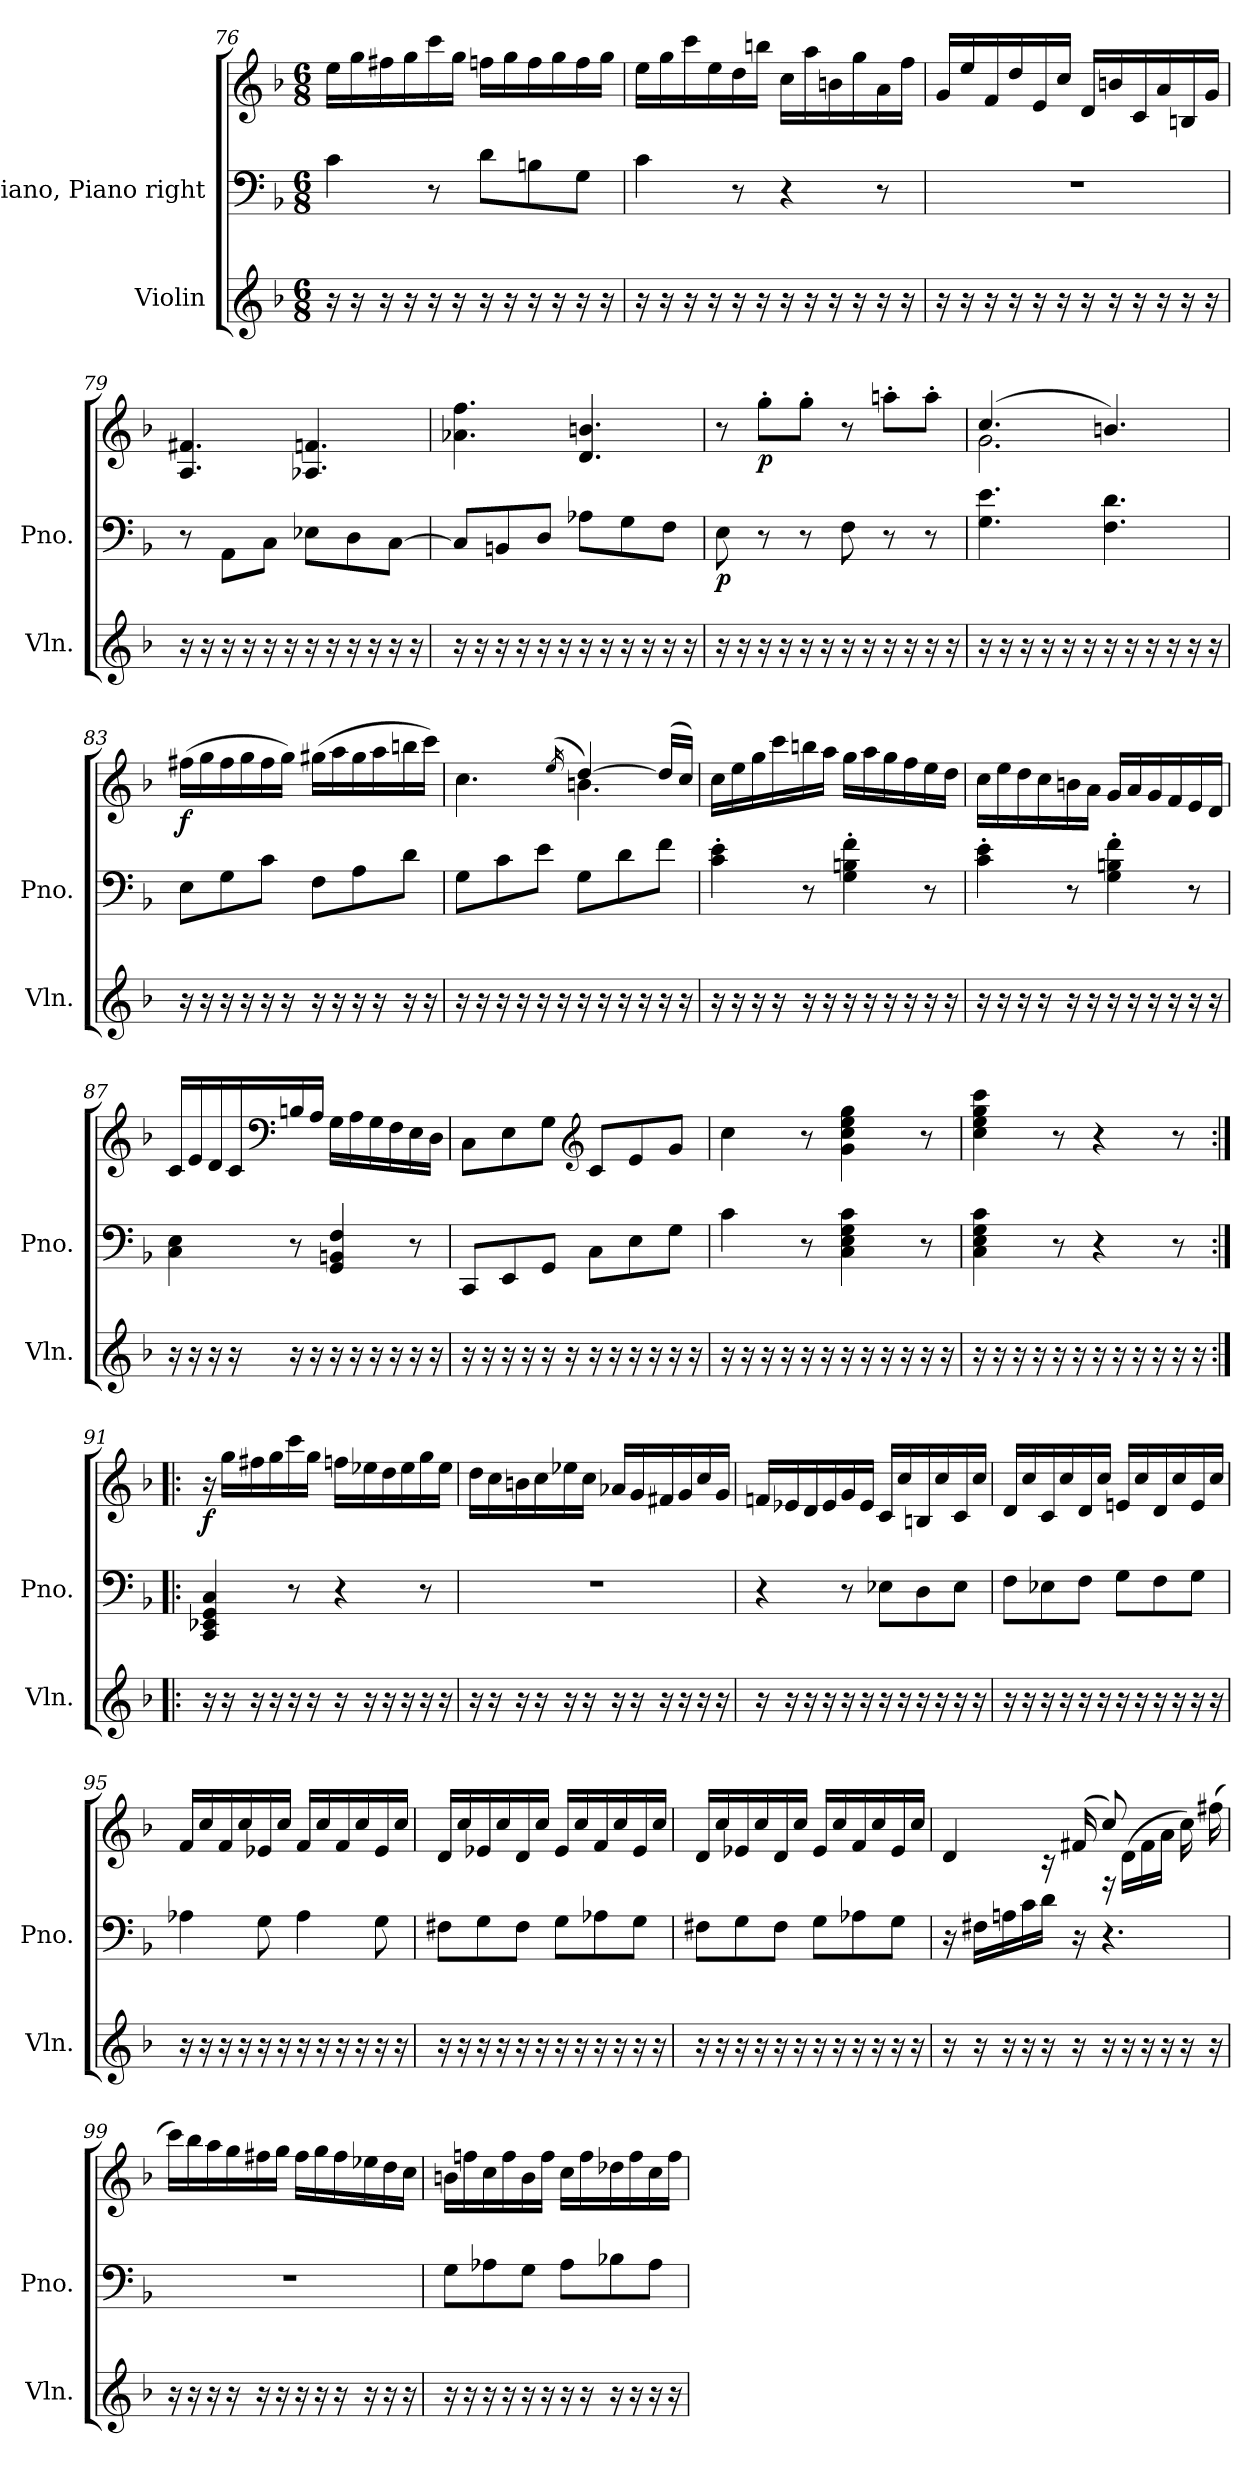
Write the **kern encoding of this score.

**kern	**kern	**kern	**dynam
*part2	*part1	*part1	*part1
*staff3	*staff2	*staff1	*staff1/2
*I"Violin	*I"Piano, Piano right	*	*
*I'Vln.	*I'Pno.	*	*
*clefG2	*clefF4	*clefG2	*
*k[b-]	*k[b-]	*k[b-]	*
*M6/8	*M6/8	*M6/8	*
=76	=76	=76	=76
16r	4c\	16ee\LL	.
16r	.	16gg\	.
16r	.	16ff#X\	.
16r	.	16gg\	.
16r	8r	16ccc\	.
16r	.	16gg\JJ	.
16r	8d\L	16ffn\LL	.
16r	.	16gg\	.
16r	8Bn\	16ff\	.
16r	.	16gg\	.
16r	8G\J	16ff\	.
16r	.	16gg\JJ	.
=77	=77	=77	=77
16r	4c\	16ee\LL	.
16r	.	16gg\	.
16r	.	16ccc\	.
16r	.	16ee\	.
16r	8r	16dd\	.
16r	.	16bbn\JJ	.
16r	4r	16cc\LL	.
16r	.	16aa\	.
16r	.	16bn\	.
16r	.	16gg\	.
16r	8r	16a\	.
16r	.	16ff\JJ	.
!!LO:LB:g=z
=78	=78	=78	=78
16r	2.r	16g/LL	.
16r	.	16ee/	.
16r	.	16f/	.
16r	.	16dd/	.
16r	.	16e/	.
16r	.	16cc/JJ	.
16r	.	16d/LL	.
16r	.	16bn/	.
16r	.	16c/	.
16r	.	16a/	.
16r	.	16Bn/	.
16r	.	16g/JJ	.
=79	=79	=79	=79
16r	8r	4.A/ 4.f#X/	.
16r	.	.	.
16r	8AA\L	.	.
16r	.	.	.
16r	8C\J	.	.
16r	.	.	.
16r	8E-X\L	4.A-X/ 4.fn/	.
16r	.	.	.
16r	8D\	.	.
16r	.	.	.
16r	[8C\J	.	.
16r	.	.	.
=80	=80	=80	=80
16r	8C/L]	4.a-X\ 4.ff\	.
16r	.	.	.
16r	8BBn/	.	.
16r	.	.	.
16r	8D/J	.	.
16r	.	.	.
16r	8A-X\L	4.d/ 4.bn/	.
16r	.	.	.
16r	8G\	.	.
16r	.	.	.
16r	8F\J	.	.
16r	.	.	.
!!LO:PB:g=z
=81	=81	=81	=81
!	!	!	!LO:DY:b=2
16r	8E\	8r	p
16r	.	.	.
!	!	!	!LO:DY:b
16r	8r	8gg'\L	p
16r	.	.	.
16r	8r	8gg'\J	.
16r	.	.	.
16r	8F\	8r	.
16r	.	.	.
16r	8r	8aan'\L	.
16r	.	.	.
16r	8r	8aa'\J	.
16r	.	.	.
=82	=82	=82	=82
*	*	*^	*
16r	4.G\ 4.e\	(>4.cc/	2.g\	.
16r	.	.	.	.
16r	.	.	.	.
16r	.	.	.	.
16r	.	.	.	.
16r	.	.	.	.
16r	4.F\ 4.d\	4.bn/)	.	.
16r	.	.	.	.
16r	.	.	.	.
16r	.	.	.	.
16r	.	.	.	.
16r	.	.	.	.
*	*	*v	*v	*
=83	=83	=83	=83
!	!	!	!LO:DY:b
16r	8E\L	(>16ff#X\LL	f
16r	.	16gg\	.
16r	8G\	16ff#\	.
16r	.	16gg\	.
16r	8c\J	16ff#\	.
16r	.	16gg\JJ)	.
16r	8F\L	(>16gg#X\LL	.
16r	.	16aa\	.
16r	8A\	16gg#\	.
16r	.	16aa\	.
16r	8d\J	16bbn\	.
16r	.	16ccc\JJ)	.
!!LO:LB:g=z
=84	=84	=84	=84
*	*	*^	*
16r	8G\L	4.cc\	4.ryy	.
16r	.	.	.	.
16r	8c\	.	.	.
16r	.	.	.	.
16r	8e\J	.	.	.
16r	.	.	.	.
.	.	(>16qee/	.	.
16r	8G\L	[4dd/)	4.bn\	.
16r	.	.	.	.
16r	8d\	.	.	.
16r	.	.	.	.
16r	8f\J	(>16dd/LL]	.	.
16r	.	16cc/JJ)	.	.
*	*	*v	*v	*
=85	=85	=85	=85
16r	4c\' 4e\'	16cc\LL	.
16r	.	16ee\	.
16r	.	16gg\	.
16r	.	16ccc\	.
16r	8r	16bbn\	.
16r	.	16aa\JJ	.
16r	4G\' 4Bn\' 4f\'	16gg\LL	.
16r	.	16aa\	.
16r	.	16gg\	.
16r	.	16ff\	.
16r	8r	16ee\	.
16r	.	16dd\JJ	.
=86	=86	=86	=86
16r	4c\' 4e\'	16cc\LL	.
16r	.	16ee\	.
16r	.	16dd\	.
16r	.	16cc\	.
16r	8r	16bn\	.
16r	.	16a\JJ	.
16r	4G\' 4Bn\' 4f\'	16g/LL	.
16r	.	16a/	.
16r	.	16g/	.
16r	.	16f/	.
16r	8r	16e/	.
16r	.	16d/JJ	.
!!LO:LB:g=z
=87	=87	=87	=87
16r	4C\ 4E\	16c/LL	.
16r	.	16e/	.
16r	.	16d/	.
16r	.	16c/	.
*	*	*clefF4	*
16r	8r	16Bn/	.
16r	.	16A/JJ	.
16r	4GG/ 4BBn/ 4F/	16G\LL	.
16r	.	16A\	.
16r	.	16G\	.
16r	.	16F\	.
16r	8r	16E\	.
16r	.	16D\JJ	.
=88	=88	=88	=88
16r	8CC/L	8C\L	.
16r	.	.	.
16r	8EE/	8E\	.
16r	.	.	.
16r	8GG/J	8G\J	.
16r	.	.	.
*	*	*clefG2	*
16r	8C\L	8c/L	.
16r	.	.	.
16r	8E\	8e/	.
16r	.	.	.
16r	8G\J	8g/J	.
16r	.	.	.
=89	=89	=89	=89
16r	4c\	4cc\	.
16r	.	.	.
16r	.	.	.
16r	.	.	.
16r	8r	8r	.
16r	.	.	.
16r	4C\ 4E\ 4G\ 4c\	4g\ 4cc\ 4ee\ 4gg\	.
16r	.	.	.
16r	.	.	.
16r	.	.	.
16r	8r	8r	.
16r	.	.	.
!!LO:PB:g=z
=90	=90	=90	=90
16r	4C\ 4E\ 4G\ 4c\	4cc\ 4ee\ 4gg\ 4ccc\	.
16r	.	.	.
16r	.	.	.
16r	.	.	.
16r	8r	8r	.
16r	.	.	.
16r	4r	4r	.
16r	.	.	.
16r	.	.	.
16r	.	.	.
16r	8r	8r	.
16r	.	.	.
=91:|!|:	=91:|!|:	=91:|!|:	=91:|!|:
!	!	!	!LO:DY:b
16r	4CC/ 4EE-X/ 4GG/ 4C/	16r	f
16r	.	16gg\LL	.
16r	.	16ff#X\	.
16r	.	16gg\	.
16r	8r	16ccc\	.
16r	.	16gg\JJ	.
16r	4r	16ffn\LL	.
16r	.	16ee-X\	.
16r	.	16dd\	.
16r	.	16ee-\	.
16r	8r	16gg\	.
16r	.	16ee-\JJ	.
=92	=92	=92	=92
16r	2.r	16dd\LL	.
16r	.	16cc\	.
16r	.	16bn\	.
16r	.	16cc\	.
16r	.	16ee-X\	.
16r	.	16cc\JJ	.
16r	.	16a-X/LL	.
16r	.	16g/	.
16r	.	16f#X/	.
16r	.	16g/	.
16r	.	16cc/	.
16r	.	16g/JJ	.
!!LO:LB:g=z
=93	=93	=93	=93
16r	4r	16fn/LL	.
16r	.	16e-X/	.
16r	.	16d/	.
16r	.	16e-/	.
16r	8r	16g/	.
16r	.	16e-/JJ	.
16r	8E-X\L	16c/LL	.
16r	.	16cc/	.
16r	8D\	16Bn/	.
16r	.	16cc/	.
16r	8E-\J	16c/	.
16r	.	16cc/JJ	.
=94	=94	=94	=94
16r	8F\L	16d/LL	.
16r	.	16cc/	.
16r	8E-X\	16c/	.
16r	.	16cc/	.
16r	8F\J	16d/	.
16r	.	16cc/JJ	.
16r	8G\L	16en/LL	.
16r	.	16cc/	.
16r	8F\	16d/	.
16r	.	16cc/	.
16r	8G\J	16e/	.
16r	.	16cc/JJ	.
=95	=95	=95	=95
16r	4A-X\	16f/LL	.
16r	.	16cc/	.
16r	.	16f/	.
16r	.	16cc/	.
16r	8G\	16e-X/	.
16r	.	16cc/JJ	.
16r	4A-\	16f/LL	.
16r	.	16cc/	.
16r	.	16f/	.
16r	.	16cc/	.
16r	8G\	16e-/	.
16r	.	16cc/JJ	.
!!LO:LB:g=z
=96	=96	=96	=96
16r	8F#X\L	16d/LL	.
16r	.	16cc/	.
16r	8G\	16e-X/	.
16r	.	16cc/	.
16r	8F#\J	16d/	.
16r	.	16cc/JJ	.
16r	8G\L	16e-/LL	.
16r	.	16cc/	.
16r	8A-X\	16f/	.
16r	.	16cc/	.
16r	8G\J	16e-/	.
16r	.	16cc/JJ	.
=97	=97	=97	=97
16r	8F#X\L	16d/LL	.
16r	.	16cc/	.
16r	8G\	16e-X/	.
16r	.	16cc/	.
16r	8F#\J	16d/	.
16r	.	16cc/JJ	.
16r	8G\L	16e-/LL	.
16r	.	16cc/	.
16r	8A-X\	16f/	.
16r	.	16cc/	.
16r	8G\J	16e-/	.
16r	.	16cc/JJ	.
!!LO:PB:g=z
=98	=98	=98	=98
*	*	*^	*
16r	16r	4d/	4.ryy	.
16r	16F#X\LL	.	.	.
16r	16An\	.	.	.
16r	16c\	.	.	.
16r	16d\JJ	16rc	.	.
16r	16r	(>16f#X/	.	.
16r	4.r	16rF	8cc/)	.
16r	.	(<16d\LL	.	.
16r	.	16f#\	4ryy	.
16r	.	16a\JJ	.	.
16r	.	16cc\)	.	.
16r	.	(>16ff#X\	.	.
*	*	*v	*v	*
=99	=99	=99	=99
16r	2.r	16ccc\LL)	.
16r	.	16bb-\	.
16r	.	16aa\	.
16r	.	16gg\	.
16r	.	16ff#X\	.
16r	.	16gg\JJ	.
16r	.	16ff#\LL	.
16r	.	16gg\	.
16r	.	16ff#\	.
16r	.	16ee-X\	.
16r	.	16dd\	.
16r	.	16cc\JJ	.
=100	=100	=100	=100
16r	8G\L	16bn\LL	.
16r	.	16ffn\	.
16r	8A-X\	16cc\	.
16r	.	16ff\	.
16r	8G\J	16b\	.
16r	.	16ff\JJ	.
16r	8A-\L	16cc\LL	.
16r	.	16ff\	.
16r	8B-X\	16dd-X\	.
16r	.	16ff\	.
16r	8A-\J	16cc\	.
16r	.	16ff\JJ	.
=	=	=	=
*-	*-	*-	*-
